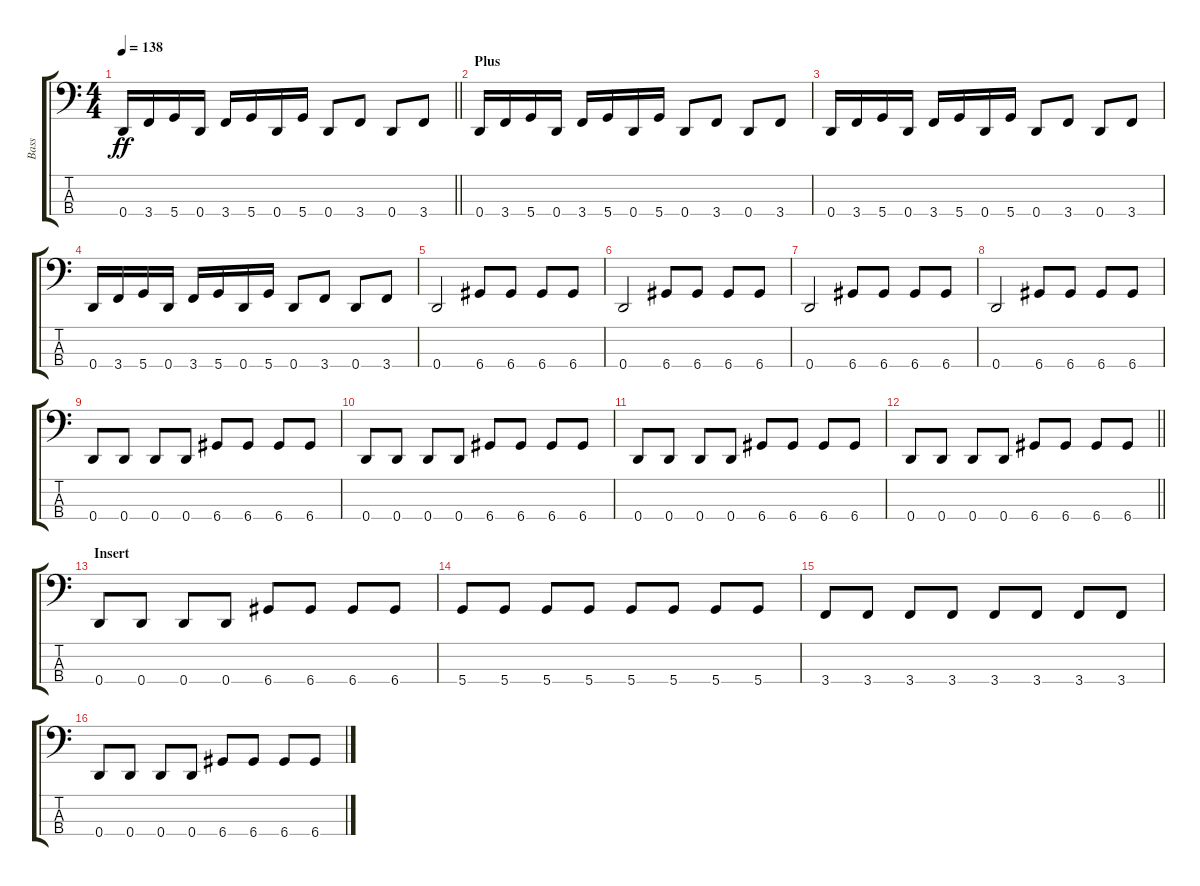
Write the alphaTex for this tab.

\track ("Bass" "Bass") {instrument electricbassfinger}
\staff {score tabs}
\tuning (G2 D2 A1 D1) {hide}
\ts (4 4)
\tempo 138
\clef f4
\barLineRight lightlight
\ks c
0.4.16{dy ff} 3.4.16 5.4.16 0.4.16 3.4.16 5.4.16 0.4.16 5.4.16 0.4.8 3.4.8 0.4.8 3.4.8 |
\section ("" "Plus")
0.4.16 3.4.16 5.4.16 0.4.16 3.4.16 5.4.16 0.4.16 5.4.16 0.4.8 3.4.8 0.4.8 3.4.8 |
0.4.16 3.4.16 5.4.16 0.4.16 3.4.16 5.4.16 0.4.16 5.4.16 0.4.8 3.4.8 0.4.8 3.4.8 |
0.4.16 3.4.16 5.4.16 0.4.16 3.4.16 5.4.16 0.4.16 5.4.16 0.4.8 3.4.8 0.4.8 3.4.8 |
0.4.2 6.4.8 6.4.8 6.4.8 6.4.8 |
0.4.2 6.4.8 6.4.8 6.4.8 6.4.8 |
0.4.2 6.4.8 6.4.8 6.4.8 6.4.8 |
0.4.2 6.4.8 6.4.8 6.4.8 6.4.8 |
0.4.8 0.4.8 0.4.8 0.4.8 6.4.8 6.4.8 6.4.8 6.4.8 |
0.4.8 0.4.8 0.4.8 0.4.8 6.4.8 6.4.8 6.4.8 6.4.8 |
0.4.8 0.4.8 0.4.8 0.4.8 6.4.8 6.4.8 6.4.8 6.4.8 |
\barLineRight lightlight
0.4.8 0.4.8 0.4.8 0.4.8 6.4.8 6.4.8 6.4.8 6.4.8 |
\section ("" "Insert")
0.4.8 0.4.8 0.4.8 0.4.8 6.4.8 6.4.8 6.4.8 6.4.8 |
5.4.8 5.4.8 5.4.8 5.4.8 5.4.8 5.4.8 5.4.8 5.4.8 |
3.4.8 3.4.8 3.4.8 3.4.8 3.4.8 3.4.8 3.4.8 3.4.8 |
0.4.8 0.4.8 0.4.8 0.4.8 6.4.8 6.4.8 6.4.8 6.4.8
